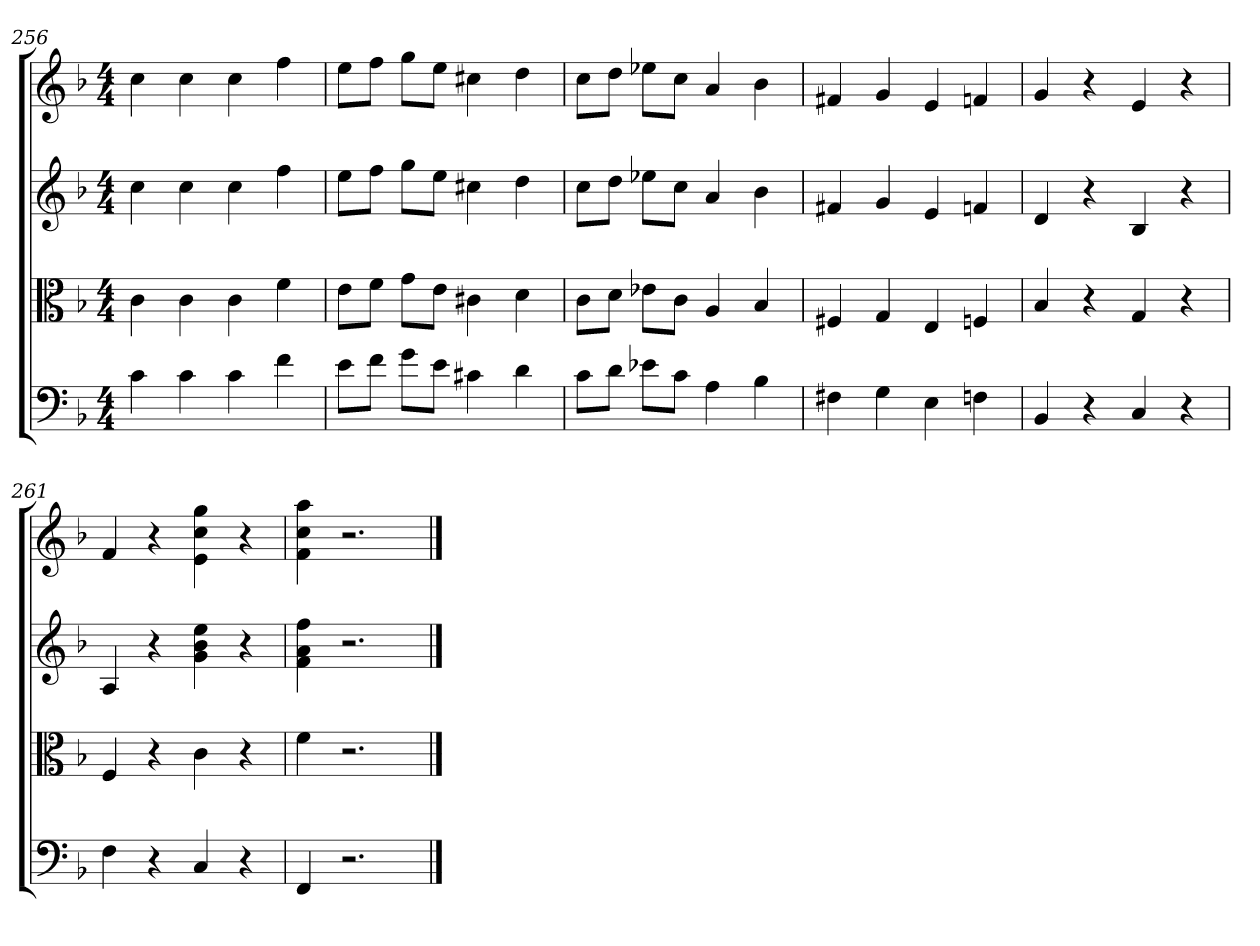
**kern	**kern	**kern	**kern
*part4	*part3	*part2	*part1
*staff4	*staff3	*staff2	*staff1
*clefF4	*clefC3	*	*
*k[b-]	*k[b-]	*k[b-]	*k[b-]
*F:	*F:	*F:	*F:
*M4/4	*M4/4	*M4/4	*M4/4
=256	=256	=256	=256
4c	4c	4cc	4cc
4c	4c	4cc	4cc
4c	4c	4cc	4cc
4f	4f	4ff	4ff
=257	=257	=257	=257
8e\L	8e\L	8eeL	8eeL
8f\J	8f\J	8ffJ	8ffJ
8g\L	8g\L	8ggL	8ggL
8e\J	8e\J	8eeJ	8eeJ
4c#X	4c#X	4cc#X	4cc#X
4d	4d	4dd	4dd
=258	=258	=258	=258
8c\L	8c\L	8ccL	8ccL
8d\J	8d\J	8ddJ	8ddJ
8e-X\L	8e-X\L	8ee-XL	8ee-XL
8c\J	8c\J	8ccJ	8ccJ
4A	4A	4a	4a
4B-	4B-	4b-	4b-
=259	=259	=259	=259
4F#X	4F#X	4f#X	4f#X
4G	4G	4g	4g
4E	4E	4e	4e
4Fn	4Fn	4fn	4fn
=260	=260	=260	=260
4BB-	4B-	4d	4g
4r	4r	4r	4r
4C	4G	4B-	4e
4r	4r	4r	4r
=261	=261	=261	=261
4F	4F	4A	4f
4r	4r	4r	4r
4C	4c	4g 4b- 4ee	4e 4cc 4gg
4r	4r	4r	4r
=262	=262	=262	=262
4FF	4f	4f 4a 4ff	4f 4cc 4aa
2.r	2.r	2.r	2.r
==	==	==	==
*-	*-	*-	*-
